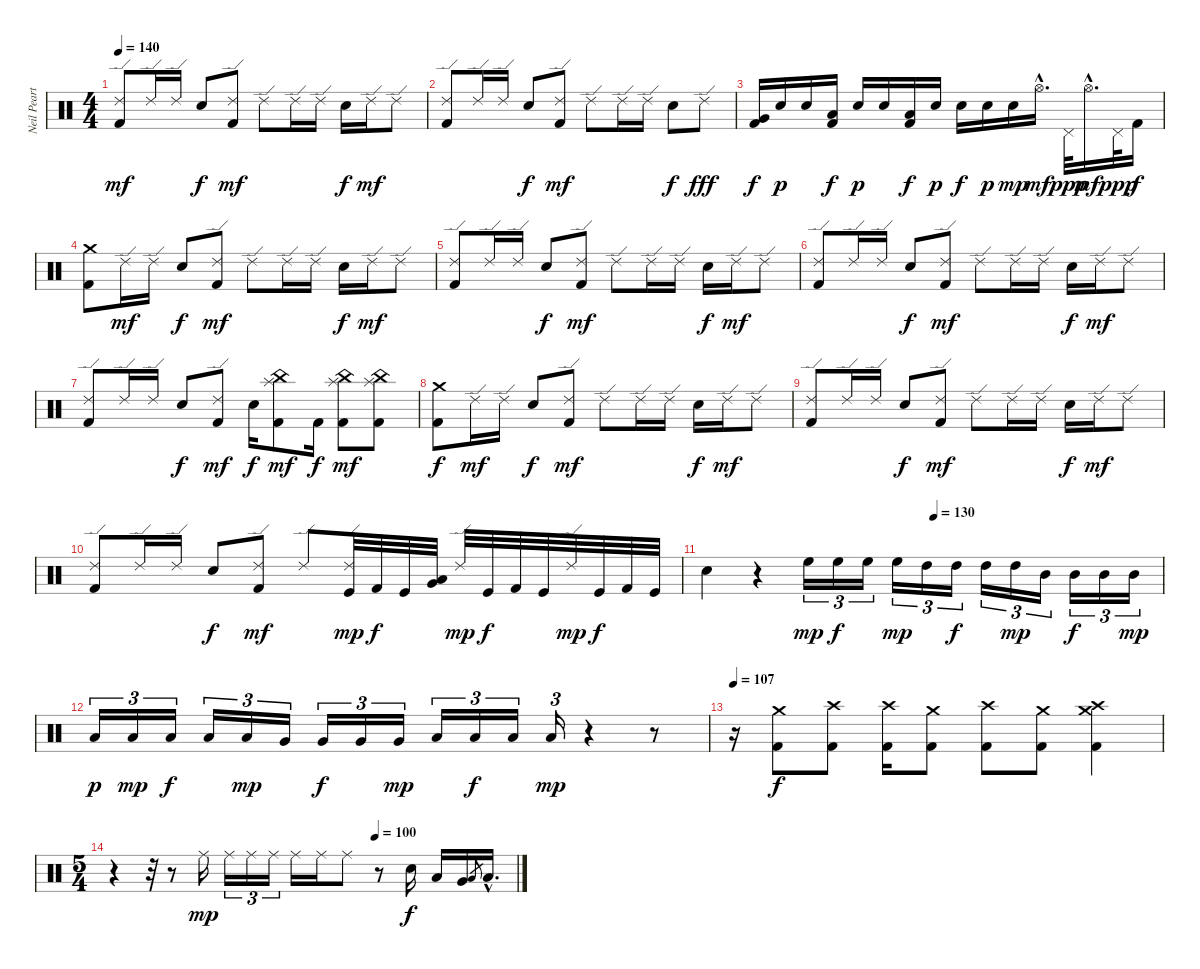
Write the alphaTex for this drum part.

\track ("Neil Peart, Percusión" "Neil Peart") {instrument percussion}
\staff {score}
\articulation defaults
\ts (4 4)
\tempo 140
\clef neutral
\ks c
("Ride (edge) 2" "Kick (hit) 2").8{dy mf} "Ride (edge) 2".16 "Ride (edge) 2".16 "Electric Snare (hit)".8{dy f} ("Ride (edge) 2" "Kick (hit) 2").8{dy mf} "Ride (edge) 2".8 "Ride (edge) 2".16 "Ride (edge) 2".16 "Electric Snare (hit)".16{dy f} "Ride (edge) 2".16{dy mf} "Ride (edge) 2".8 |
("Ride (edge) 2" "Kick (hit) 2").8 "Ride (edge) 2".16 "Ride (edge) 2".16 "Electric Snare (hit)".8{dy f} ("Ride (edge) 2" "Kick (hit) 2").8{dy mf} "Ride (edge) 2".8 "Ride (edge) 2".16 "Ride (edge) 2".16 "Electric Snare (hit)".8{dy f} "Ride (edge) 2".8{dy fff} |
("Very Low Tom (hit)" "Kick (hit) 2").16{dy f} "Electric Snare (hit)".16{dy p} "Electric Snare (hit)".16 ("Low Tom (hit)" "Kick (hit) 2").16{dy f} "Electric Snare (hit)".16{dy p} "Electric Snare (hit)".16 ("Low Floor Tom (hit)" "Kick (hit) 2").16{dy f} "Electric Snare (hit)".16{dy p} "Electric Snare (hit)".16{dy f} "Electric Snare (hit)".16{dy p} "Electric Snare (hit)".16{dy mp} "Hi-Hat (open)"{hac}.16{d dy mf} "Pedal Hi-Hat (hit)".32{dy ppp} "Hi-Hat (open)"{hac}.16{d dy mf} "Pedal Hi-Hat (hit)".32{dy ppp} "Kick (hit) 2".16{dy f} |
("Crash medium (hit)" "Kick (hit) 2").8 "Ride (edge) 2".16{dy mf} "Ride (edge) 2".16 "Electric Snare (hit)".8{dy f} ("Ride (edge) 2" "Kick (hit) 2").8{dy mf} "Ride (edge) 2".8 "Ride (edge) 2".16 "Ride (edge) 2".16 "Electric Snare (hit)".16{dy f} "Ride (edge) 2".16{dy mf} "Ride (edge) 2".8 |
("Ride (edge) 2" "Kick (hit) 2").8 "Ride (edge) 2".16 "Ride (edge) 2".16 "Electric Snare (hit)".8{dy f} ("Ride (edge) 2" "Kick (hit) 2").8{dy mf} "Ride (edge) 2".8 "Ride (edge) 2".16 "Ride (edge) 2".16 "Electric Snare (hit)".16{dy f} "Ride (edge) 2".16{dy mf} "Ride (edge) 2".8 |
("Ride (edge) 2" "Kick (hit) 2").8 "Ride (edge) 2".16 "Ride (edge) 2".16 "Electric Snare (hit)".8{dy f} ("Ride (edge) 2" "Kick (hit) 2").8{dy mf} "Ride (edge) 2".8 "Ride (edge) 2".16 "Ride (edge) 2".16 "Electric Snare (hit)".16{dy f} "Ride (edge) 2".16{dy mf} "Ride (edge) 2".8 |
("Ride (edge) 2" "Kick (hit) 2").8 "Ride (edge) 2".16 "Ride (edge) 2".16 "Electric Snare (hit)".8{dy f} ("Ride (edge) 2" "Kick (hit) 2").8{dy mf} "Electric Snare (hit)".16{dy f} ("China (hit)" "Splash (hit)" "Kick (hit) 2").8{dy mf} "Kick (hit) 2".16{dy f} ("China (hit)" "Splash (hit)" "Kick (hit) 2").8{dy mf} ("China (hit)" "Splash (hit)" "Kick (hit) 2").8 |
("Crash medium (hit)" "Kick (hit) 2").8{dy f} "Ride (edge) 2".16{dy mf} "Ride (edge) 2".16 "Electric Snare (hit)".8{dy f} ("Ride (edge) 2" "Kick (hit) 2").8{dy mf} "Ride (edge) 2".8 "Ride (edge) 2".16 "Ride (edge) 2".16 "Electric Snare (hit)".16{dy f} "Ride (edge) 2".16{dy mf} "Ride (edge) 2".8 |
("Ride (edge) 2" "Kick (hit) 2").8 "Ride (edge) 2".16 "Ride (edge) 2".16 "Electric Snare (hit)".8{dy f} ("Ride (edge) 2" "Kick (hit) 2").8{dy mf} "Ride (edge) 2".8 "Ride (edge) 2".16 "Ride (edge) 2".16 "Electric Snare (hit)".16{dy f} "Ride (edge) 2".16{dy mf} "Ride (edge) 2".8 |
("Ride (edge) 2" "Kick (hit) 2").8 "Ride (edge) 2".16 "Ride (edge) 2".16 "Electric Snare (hit)".8{dy f} ("Ride (edge) 2" "Kick (hit) 2").8{dy mf} "Ride (edge) 2".8 ("Ride (edge) 2" "Kick (hit)").32{dy mp} "Kick (hit) 2".32{dy f} "Kick (hit)".32 ("Very Low Tom (hit)" "Low Floor Tom (hit)").32 "Ride (edge) 2".32{dy mp} "Kick (hit)".32{dy f} "Kick (hit) 2".32 "Kick (hit)".32 "Ride (edge) 2".32{dy mp} "Kick (hit)".32{dy f} "Kick (hit) 2".32 "Kick (hit)".32 |
\tempo (130 0.5)
"Electric Snare (hit)".4 r.4 "High Floor Tom (hit)".16{tu (3 2) dy mp} "High Floor Tom (hit)".16{tu (3 2) dy f} "High Floor Tom (hit)".16{tu (3 2)} "High Floor Tom (hit)".16{tu (3 2) dy mp} "High Tom (hit)".16{tu (3 2)} "High Tom (hit)".16{tu (3 2) dy f} "High Tom (hit)".16{tu (3 2)} "High Tom (hit)".16{tu (3 2) dy mp} "Mid Tom (hit)".16{tu (3 2)} "Mid Tom (hit)".16{tu (3 2) dy f} "Mid Tom (hit)".16{tu (3 2)} "Mid Tom (hit)".16{tu (3 2) dy mp} |
"Low Tom (hit)".16{tu (3 2) dy p} "Low Tom (hit)".16{tu (3 2) dy mp} "Low Tom (hit)".16{tu (3 2) dy f} "Low Tom (hit)".16{tu (3 2)} "Low Tom (hit)".16{tu (3 2) dy mp} "Very Low Tom (hit)".16{tu (3 2)} "Very Low Tom (hit)".16{tu (3 2) dy f} "Very Low Tom (hit)".16{tu (3 2)} "Very Low Tom (hit)".16{tu (3 2) dy mp} "Low Floor Tom (hit)".16{tu (3 2)} "Low Floor Tom (hit)".16{tu (3 2) dy f} "Low Floor Tom (hit)".16{tu (3 2)} "Low Floor Tom (hit)".16{tu (3 2) dy mp} r.4 r.8 |
\tempo 107
r.16 ("Crash medium (hit)" "Kick (hit) 2").8{dy f} ("Crash high (hit)" "Kick (hit) 2").8 ("Crash high (hit)" "Kick (hit) 2").16 ("Crash medium (hit)" "Kick (hit) 2").8 ("Crash high (hit)" "Kick (hit) 2").8 ("Crash medium (hit)" "Kick (hit) 2").8 ("Crash medium (hit)" "Crash high (hit)" "Kick (hit) 2").4 |
\ts (5 4)
\tempo (100 0.65)
r.4 r.32 r.8 "Ride (middle)".16{dy mp} "Ride (middle)".16{tu (3 2)} "Ride (middle)".16{tu (3 2)} "Ride (middle)".16{tu (3 2)} "Ride (middle)".16 "Ride (middle)".16 "Ride (middle)".8 r.8 "Electric Snare (hit)".16{dy f} "Low Tom (hit)".16 "Very Low Tom (hit)".16 "Low Floor Tom (hit)".8{gr} "Low Floor Tom (hit)"{hac}.16{d}
